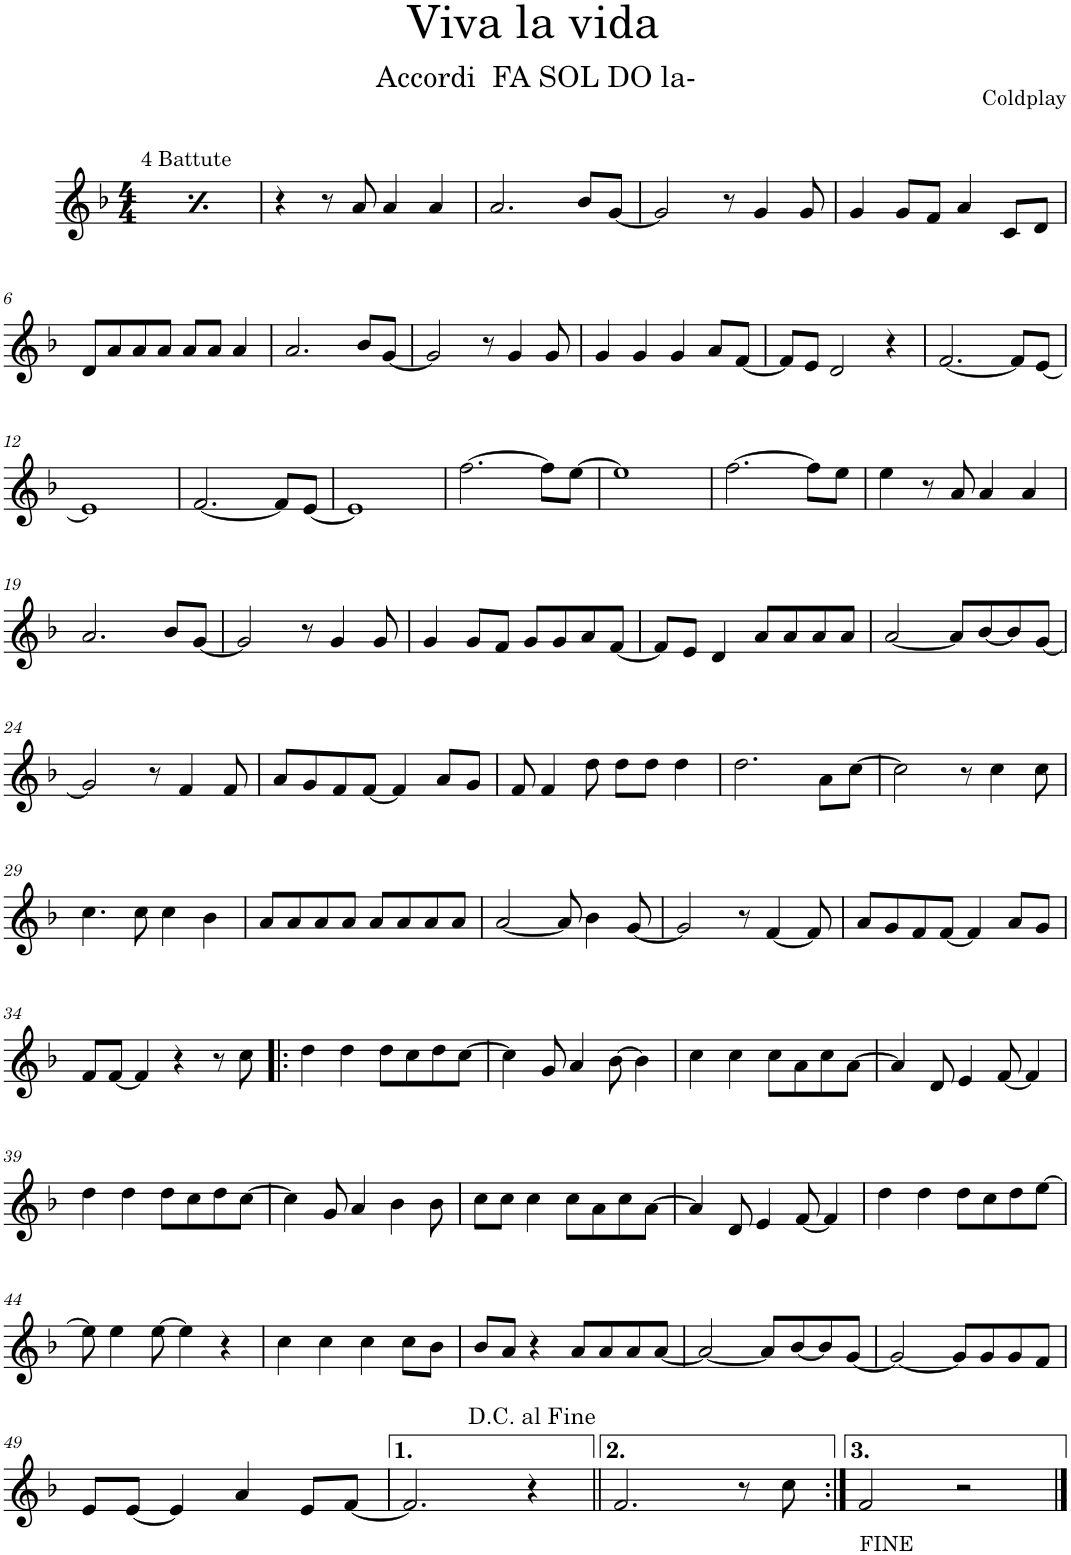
**kern
*part1
*staff1
*I"Flauto
*I'Fl.
*clefG2
*k[b-]
*M4/4
=1
!LO:TX:a:t=4 Battute
1r
=2
4r
8r
8a/
4a/
4a/
=3
2.a/
8b-/L
[8g/J
=4
2g/]
8r
4g/
8g/
=5
4g/
8g/L
8f/J
4a/
8c/L
8d/J
!!LO:LB:g=z
=6
8d/L
8a/
8a/
8a/J
8a/L
8a/J
4a/
=7
2.a/
8b-/L
[8g/J
=8
2g/]
8r
4g/
8g/
=9
4g/
4g/
4g/
8a/L
[8f/J
=10
8f/L]
8e/J
2d/
4r
=11
[2.f/
8f/L]
[8e/J
!!LO:LB:g=z
=12
1e]
=13
[2.f/
8f/L]
[8e/J
=14
1e]
=15
[2.ff\
8ff\L]
[8ee\J
=16
1ee]
=17
[2.ff\
8ff\L]
8ee\J
=18
4ee\
8r
8a/
4a/
4a/
!!LO:LB:g=z
=19
2.a/
8b-/L
[8g/J
=20
2g/]
8r
4g/
8g/
=21
4g/
8g/L
8f/J
8g/L
8g/
8a/
[8f/J
=22
8f/L]
8e/J
4d/
8a/L
8a/
8a/
8a/J
=23
[2a/
8a/L]
[8b-/
8b-/]
[8g/J
!!LO:LB:g=z
=24
2g/]
8r
4f/
8f/
=25
8a/L
8g/
8f/
[8f/J
4f/]
8a/L
8g/J
=26
8f/
4f/
8dd\
8dd\L
8dd\J
4dd\
=27
2.dd\
8a\L
[8cc\J
=28
2cc\]
8r
4cc\
8cc\
!!LO:LB:g=z
=29
4.cc\
8cc\
4cc\
4b-\
=30
8a/L
8a/
8a/
8a/J
8a/L
8a/
8a/
8a/J
=31
[2a/
8a/]
4b-\
[8g/
=32
2g/]
8r
[4f/
8f/]
=33
8a/L
8g/
8f/
[8f/J
4f/]
8a/L
8g/J
!!LO:LB:g=z
=34
8f/L
[8f/J
4f/]
4r
8r
8cc\
=35!|:
4dd\
4dd\
8dd\L
8cc\
8dd\
[8cc\J
=36
4cc\]
8g/
4a/
[8b-\
4b-\]
=37
4cc\
4cc\
8cc\L
8a\
8cc\
[8a\J
=38
4a/]
8d/
4e/
[8f/
4f/]
!!LO:LB:g=z
=39
4dd\
4dd\
8dd\L
8cc\
8dd\
[8cc\J
=40
4cc\]
8g/
4a/
4b-\
8b-\
=41
8cc\L
8cc\J
4cc\
8cc\L
8a\
8cc\
[8a\J
=42
4a/]
8d/
4e/
[8f/
4f/]
=43
4dd\
4dd\
8dd\L
8cc\
8dd\
[8ee\J
!!LO:LB:g=z
=44
8ee\]
4ee\
[8ee\
4ee\]
4r
=45
4cc\
4cc\
4cc\
8cc\L
8b-\J
=46
8b-/L
8a/J
4r
8a/L
8a/
8a/
[8a/J
=47
2a/_
8a/L]
[8b-/
8b-/]
[8g/J
=48
2g/_
8g/L]
8g/
8g/
8f/J
!!LO:LB:g=z
=49
8e/L
[8e/J
4e/]
4a/
8e/L
[8f/J
=50
2.f/]
4r
=51||
2.f/
8r
8cc\
=52:|!
2f/
2r
==
*-
